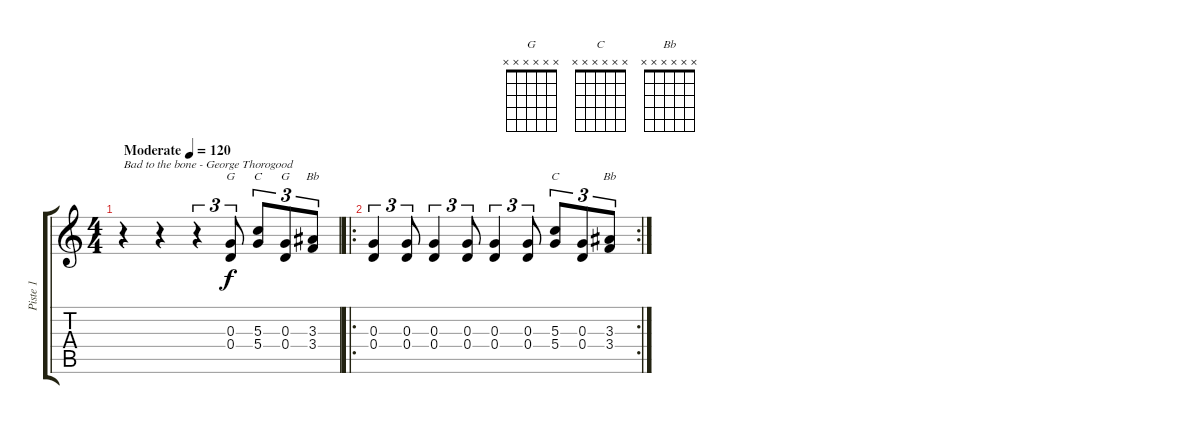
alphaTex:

\track ("Piste 1" "Piste 1") {instrument acousticguitarsteel}
\staff {score tabs}
\tuning (E4 B3 G3 D3 A2 E2) {hide}
\chord ("G" x x 0 0 x x)
\chord ("C" x x 5 5 x x)
\chord ("G" x x x x x x)
\chord ("Bb" x x 3 3 x x)
\chord ("C" x x x x x x)
\chord ("Bb" x x x x x x)
\ts (4 4)
\tempo (120 "Moderate")
\clef g2
\ks c
r.4{txt "Bad to the bone - George Thorogood" dy f instrument acousticguitarsteel} r.4 r.4{tu (3 2)} (0.3 0.4).8{tu (3 2) ch "G"} (5.3 5.4).8{tu (3 2) ch "C"} (0.3 0.4).8{tu (3 2) ch "G"} (3.3 3.4).8{tu (3 2) ch "Bb"} |
\ro
\rc 2
(0.3 0.4).4{tu (3 2)} (0.3 0.4).8{tu (3 2)} (0.3 0.4).4{tu (3 2)} (0.3 0.4).8{tu (3 2)} (0.3 0.4).4{tu (3 2)} (0.3 0.4).8{tu (3 2)} (5.3 5.4).8{tu (3 2) ch "C"} (0.3 0.4).8{tu (3 2)} (3.3 3.4).8{tu (3 2) ch "Bb"}
